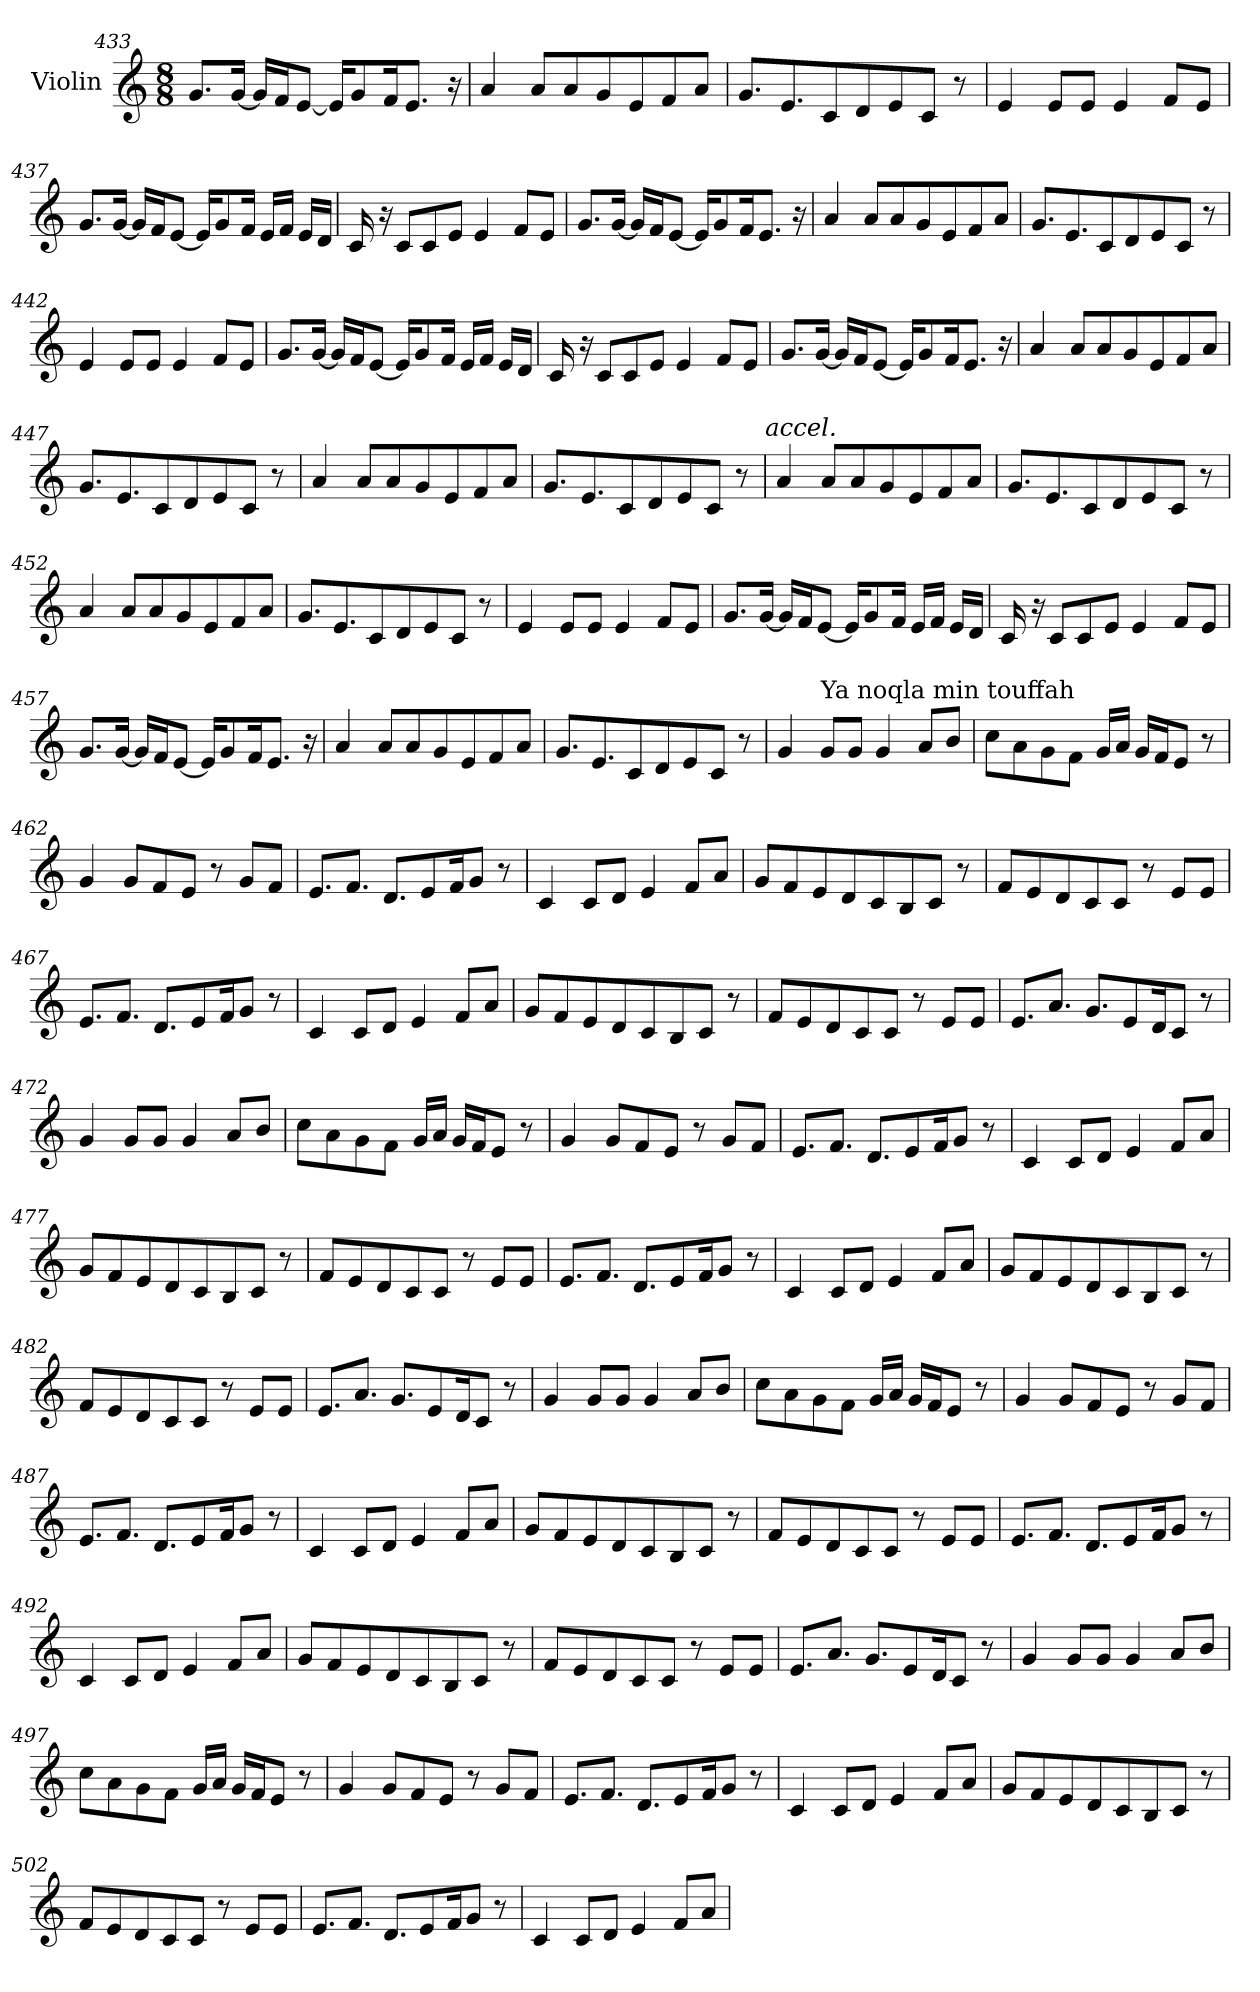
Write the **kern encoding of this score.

**kern
*part1
*staff1
*I"Violin
*clefG2
*k[]
*M8/8
=433
8.g/L
[16g/Jk
16g/LL]
16f/J
[8e/J
16e/KL]
8g/
16f/K
8.e/J
16r
!!LO:LB:g=z
=434
4a/
8a/L
8a/
8g/
8e/
8f/
8a/J
=435
8.g/L
8.e/
8c/
8d/
8e/
8c/J
8r
=436
4e/
8e/L
8e/J
4e/
8f/L
8e/J
=437
8.g/L
[16g/Jk
16g/LL]
16f/J
[8e/J
16e/KL]
8g/
16f/Jk
16e/LL
16f/JJ
16e/LL
16d/JJ
!!LO:LB:g=z
=438
16c/
16r
8c/L
8c/
8e/J
4e/
8f/L
8e/J
=439
8.g/L
[16g/Jk
16g/LL]
16f/J
[8e/J
16e/KL]
8g/
16f/K
8.e/J
16r
=440
4a/
8a/L
8a/
8g/
8e/
8f/
8a/J
=441
8.g/L
8.e/
8c/
8d/
8e/
8c/J
8r
!!LO:PB:g=z
=442
4e/
8e/L
8e/J
4e/
8f/L
8e/J
=443
8.g/L
[16g/Jk
16g/LL]
16f/J
[8e/J
16e/KL]
8g/
16f/Jk
16e/LL
16f/JJ
16e/LL
16d/JJ
=444
16c/
16r
8c/L
8c/
8e/J
4e/
8f/L
8e/J
!!LO:LB:g=z
=445
8.g/L
[16g/Jk
16g/LL]
16f/J
[8e/J
16e/KL]
8g/
16f/K
8.e/J
16r
=446
4a/
8a/L
8a/
8g/
8e/
8f/
8a/J
=447
8.g/L
8.e/
8c/
8d/
8e/
8c/J
8r
=448
4a/
8a/L
8a/
8g/
8e/
8f/
8a/J
!!LO:LB:g=z
=449
8.g/L
8.e/
8c/
8d/
8e/
8c/J
8r
!LO:TX:a:i:t=accel.
=450
4a/
8a/L
8a/
8g/
8e/
8f/
8a/J
=451
8.g/L
8.e/
8c/
8d/
8e/
8c/J
8r
=452
4a/
8a/L
8a/
8g/
8e/
8f/
8a/J
!!LO:LB:g=z
=453
8.g/L
8.e/
8c/
8d/
8e/
8c/J
8r
=454
4e/
8e/L
8e/J
4e/
8f/L
8e/J
=455
8.g/L
[16g/Jk
16g/LL]
16f/J
[8e/J
16e/KL]
8g/
16f/Jk
16e/LL
16f/JJ
16e/LL
16d/JJ
=456
16c/
16r
8c/L
8c/
8e/J
4e/
8f/L
8e/J
!!LO:LB:g=z
=457
8.g/L
[16g/Jk
16g/LL]
16f/J
[8e/J
16e/KL]
8g/
16f/K
8.e/J
16r
=458
4a/
8a/L
8a/
8g/
8e/
8f/
8a/J
=459
8.g/L
8.e/
8c/
8d/
8e/
8c/J
8r
=460
*MM90
4g/
!LO:TX:a:t=Ya noqla min touffah
8g/L
8g/J
4g/
8a/L
8b/J
!!LO:LB:g=z
=461
8cc\L
8a\
8g\
8f\J
16g/LL
16a/JJ
16g/LL
16f/J
8e/J
8r
=462
4g/
8g/L
8f/
8e/J
8r
8g/L
8f/J
=463
8.e/L
8.f/J
8.d/L
8e/
16f/K
8g/J
8r
=464
4c/
8c/L
8d/J
4e/
8f/L
8a/J
!!LO:LB:g=z
=465
8g/L
8f/
8e/
8d/
8c/
8B/
8c/J
8r
=466
8f/L
8e/
8d/
8c/
8c/J
8r
8e/L
8e/J
=467
8.e/L
8.f/J
8.d/L
8e/
16f/K
8g/J
8r
=468
4c/
8c/L
8d/J
4e/
8f/L
8a/J
!!LO:LB:g=z
=469
8g/L
8f/
8e/
8d/
8c/
8B/
8c/J
8r
=470
8f/L
8e/
8d/
8c/
8c/J
8r
8e/L
8e/J
=471
8.e/L
8.a/J
8.g/L
8e/
16d/K
8c/J
8r
=472
4g/
8g/L
8g/J
4g/
8a/L
8b/J
!!LO:PB:g=z
=473
8cc\L
8a\
8g\
8f\J
16g/LL
16a/JJ
16g/LL
16f/J
8e/J
8r
=474
4g/
8g/L
8f/
8e/J
8r
8g/L
8f/J
=475
8.e/L
8.f/J
8.d/L
8e/
16f/K
8g/J
8r
=476
4c/
8c/L
8d/J
4e/
8f/L
8a/J
!!LO:LB:g=z
=477
8g/L
8f/
8e/
8d/
8c/
8B/
8c/J
8r
=478
8f/L
8e/
8d/
8c/
8c/J
8r
8e/L
8e/J
=479
8.e/L
8.f/J
8.d/L
8e/
16f/K
8g/J
8r
=480
4c/
8c/L
8d/J
4e/
8f/L
8a/J
!!LO:LB:g=z
=481
8g/L
8f/
8e/
8d/
8c/
8B/
8c/J
8r
=482
8f/L
8e/
8d/
8c/
8c/J
8r
8e/L
8e/J
=483
8.e/L
8.a/J
8.g/L
8e/
16d/K
8c/J
8r
=484
4g/
8g/L
8g/J
4g/
8a/L
8b/J
!!LO:LB:g=z
=485
8cc\L
8a\
8g\
8f\J
16g/LL
16a/JJ
16g/LL
16f/J
8e/J
8r
=486
4g/
8g/L
8f/
8e/J
8r
8g/L
8f/J
=487
8.e/L
8.f/J
8.d/L
8e/
16f/K
8g/J
8r
=488
4c/
8c/L
8d/J
4e/
8f/L
8a/J
!!LO:LB:g=z
=489
8g/L
8f/
8e/
8d/
8c/
8B/
8c/J
8r
=490
8f/L
8e/
8d/
8c/
8c/J
8r
8e/L
8e/J
=491
8.e/L
8.f/J
8.d/L
8e/
16f/K
8g/J
8r
=492
4c/
8c/L
8d/J
4e/
8f/L
8a/J
!!LO:LB:g=z
=493
8g/L
8f/
8e/
8d/
8c/
8B/
8c/J
8r
=494
8f/L
8e/
8d/
8c/
8c/J
8r
8e/L
8e/J
=495
8.e/L
8.a/J
8.g/L
8e/
16d/K
8c/J
8r
=496
4g/
8g/L
8g/J
4g/
8a/L
8b/J
!!LO:LB:g=z
=497
8cc\L
8a\
8g\
8f\J
16g/LL
16a/JJ
16g/LL
16f/J
8e/J
8r
=498
4g/
8g/L
8f/
8e/J
8r
8g/L
8f/J
=499
8.e/L
8.f/J
8.d/L
8e/
16f/K
8g/J
8r
=500
4c/
8c/L
8d/J
4e/
8f/L
8a/J
!!LO:LB:g=z
=501
8g/L
8f/
8e/
8d/
8c/
8B/
8c/J
8r
=502
8f/L
8e/
8d/
8c/
8c/J
8r
8e/L
8e/J
=503
8.e/L
8.f/J
8.d/L
8e/
16f/K
8g/J
8r
=504
4c/
8c/L
8d/J
4e/
8f/L
8a/J
=
*-
